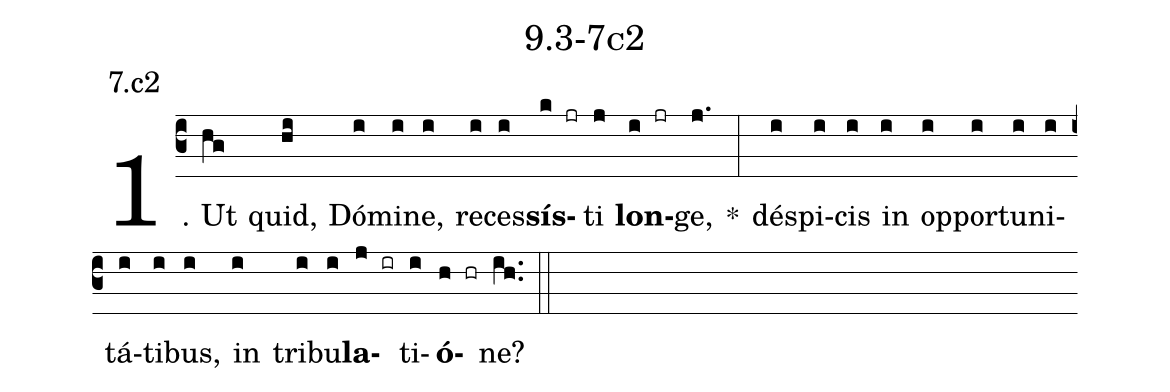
name: 9.3-7c2;
annotation: 7.c2;
%%
(c3)1. Ut(hg) quid,(hi) Dó(i)mi(i)ne,(i) re(i)ces(i)<b>sís</b>(k jr)ti(j) <b>lon</b>(i jr)ge,(j.) *(:) dé(i)spi(i)cis(i) in(i) op(i)por(i)tu(i)ni(i)tá(i)ti(i)bus,(i) in(i) tri(i)bu(i)<b>la</b>(j ir)ti(i)<b>ó</b>(h hr)ne?(ih..) (::)


%E(i) u(i) o(j) u(i) a(h) e.(ih..) (::)
